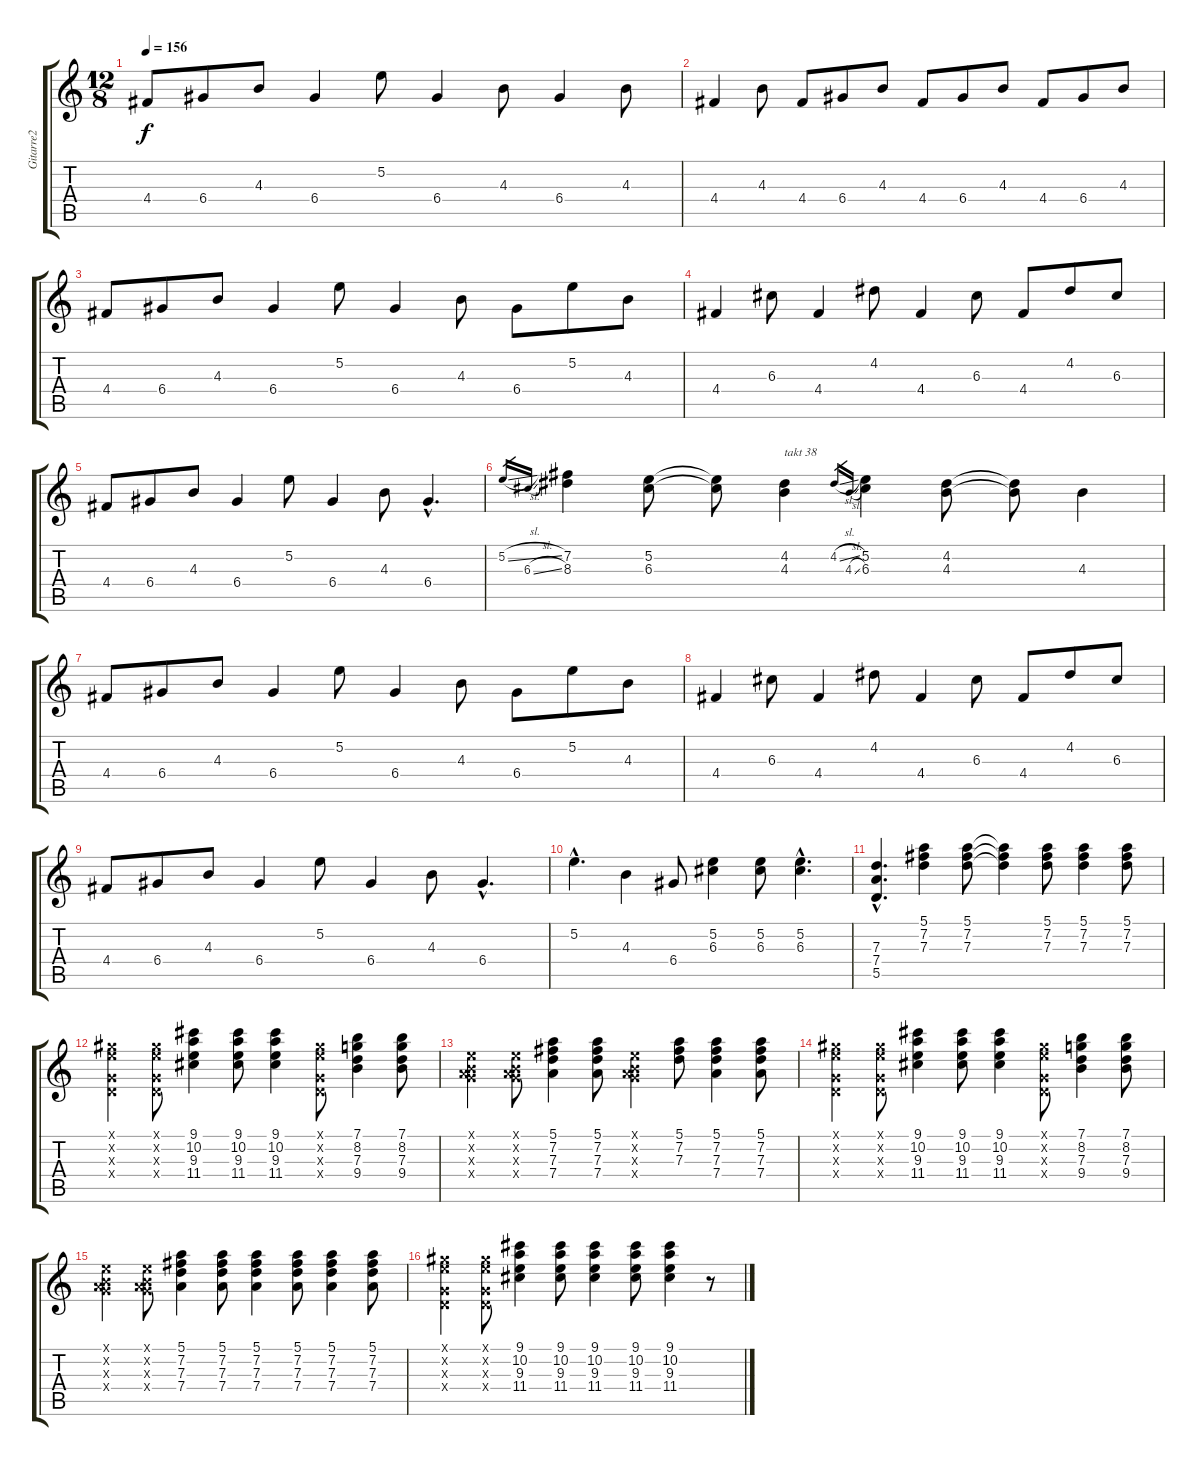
\track ("Gitarre2" "Gitarre2") {instrument acousticguitarsteel}
\staff {score tabs}
\tuning (E4 B3 G3 D3 A2 E2) {hide}
\ts (12 8)
\tempo 156
\clef g2
\ks c
4.4.8{dy f} 6.4.8 4.3.8 6.4.4 5.2.8 6.4.4 4.3.8 6.4.4 4.3.8 |
4.4.4 4.3.8 4.4.8 6.4.8 4.3.8 4.4.8 6.4.8 4.3.8 4.4.8 6.4.8 4.3.8 |
4.4.8 6.4.8 4.3.8 6.4.4 5.2.8 6.4.4 4.3.8 6.4.8 5.2.8 4.3.8 |
4.4.4 6.3.8 4.4.4 4.2.8 4.4.4 6.3.8 4.4.8 4.2.8 6.3.8 |
4.4.8 6.4.8 4.3.8 6.4.4 5.2.8 6.4.4 4.3.8 6.4{hac}.4{d} |
5.2{sl}.16{gr} 6.3{sl}.16{gr} (7.2 8.3).4 (5.2 6.3).8 (5.2{t} 6.3{t}).8 (4.2 4.3).4{txt "takt 38"} 4.2{sl}.16{gr} 4.3{sl}.16{gr} (5.2 6.3).4 (4.2 4.3).8 (4.2{t} 4.3{t}).8 4.3.4 |
4.4.8 6.4.8 4.3.8 6.4.4 5.2.8 6.4.4 4.3.8 6.4.8 5.2.8 4.3.8 |
4.4.4 6.3.8 4.4.4 4.2.8 4.4.4 6.3.8 4.4.8 4.2.8 6.3.8 |
4.4.8 6.4.8 4.3.8 6.4.4 5.2.8 6.4.4 4.3.8 6.4{hac}.4{d} |
5.2{hac}.4{d} 4.3.4 6.4.8 (5.2 6.3).4 (5.2 6.3).8 (5.2{hac} 6.3{hac}).4{d} |
(7.3{hac} 7.4{hac} 5.5{hac}).4{d} (5.1 7.2 7.3).4 (5.1 7.2 7.3).8 (5.1{t} 7.2{t} 7.3{t}).4 (5.1 7.2 7.3).8 (5.1 7.2 7.3).4 (5.1 7.2 7.3).8 |
(0.1{x} 9.2{x} 0.3{x} 0.4{x}).4 (0.1{x} 9.2{x} 0.3{x} 0.4{x}).8 (9.1 10.2 9.3 11.4).4 (9.1 10.2 9.3 11.4).8 (9.1 10.2 9.3 11.4).4 (0.1{x} 9.2{x} 0.3{x} 0.4{x}).8 (7.1 8.2 7.3 9.4).4 (7.1 8.2 7.3 9.4).8 |
(0.1{x} 0.2{x} 0.3{x} 7.4{x}).4 (0.1{x} 0.2{x} 0.3{x} 7.4{x}).8 (5.1 7.2 7.3 7.4).4 (5.1 7.2 7.3 7.4).8 (0.1{x} 0.2{x} 0.3{x} 7.4{x}).4 (5.1 7.2 7.3).8 (5.1 7.2 7.3 7.4).4 (5.1 7.2 7.3 7.4).8 |
(0.1{x} 9.2{x} 0.3{x} 0.4{x}).4 (0.1{x} 9.2{x} 0.3{x} 0.4{x}).8 (9.1 10.2 9.3 11.4).4 (9.1 10.2 9.3 11.4).8 (9.1 10.2 9.3 11.4).4 (0.1{x} 9.2{x} 0.3{x} 0.4{x}).8 (7.1 8.2 7.3 9.4).4 (7.1 8.2 7.3 9.4).8 |
(0.1{x} 0.2{x} 0.3{x} 7.4{x}).4 (0.1{x} 0.2{x} 0.3{x} 7.4{x}).8 (5.1 7.2 7.3 7.4).4 (5.1 7.2 7.3 7.4).8 (5.1 7.2 7.3 7.4).4 (5.1 7.2 7.3 7.4).8 (5.1 7.2 7.3 7.4).4 (5.1 7.2 7.3 7.4).8 |
(0.1{x} 9.2{x} 0.3{x} 0.4{x}).4 (0.1{x} 9.2{x} 0.3{x} 0.4{x}).8 (9.1 10.2 9.3 11.4).4 (9.1 10.2 9.3 11.4).8 (9.1 10.2 9.3 11.4).4 (9.1 10.2 9.3 11.4).8 (9.1 10.2 9.3 11.4).4 r.8
